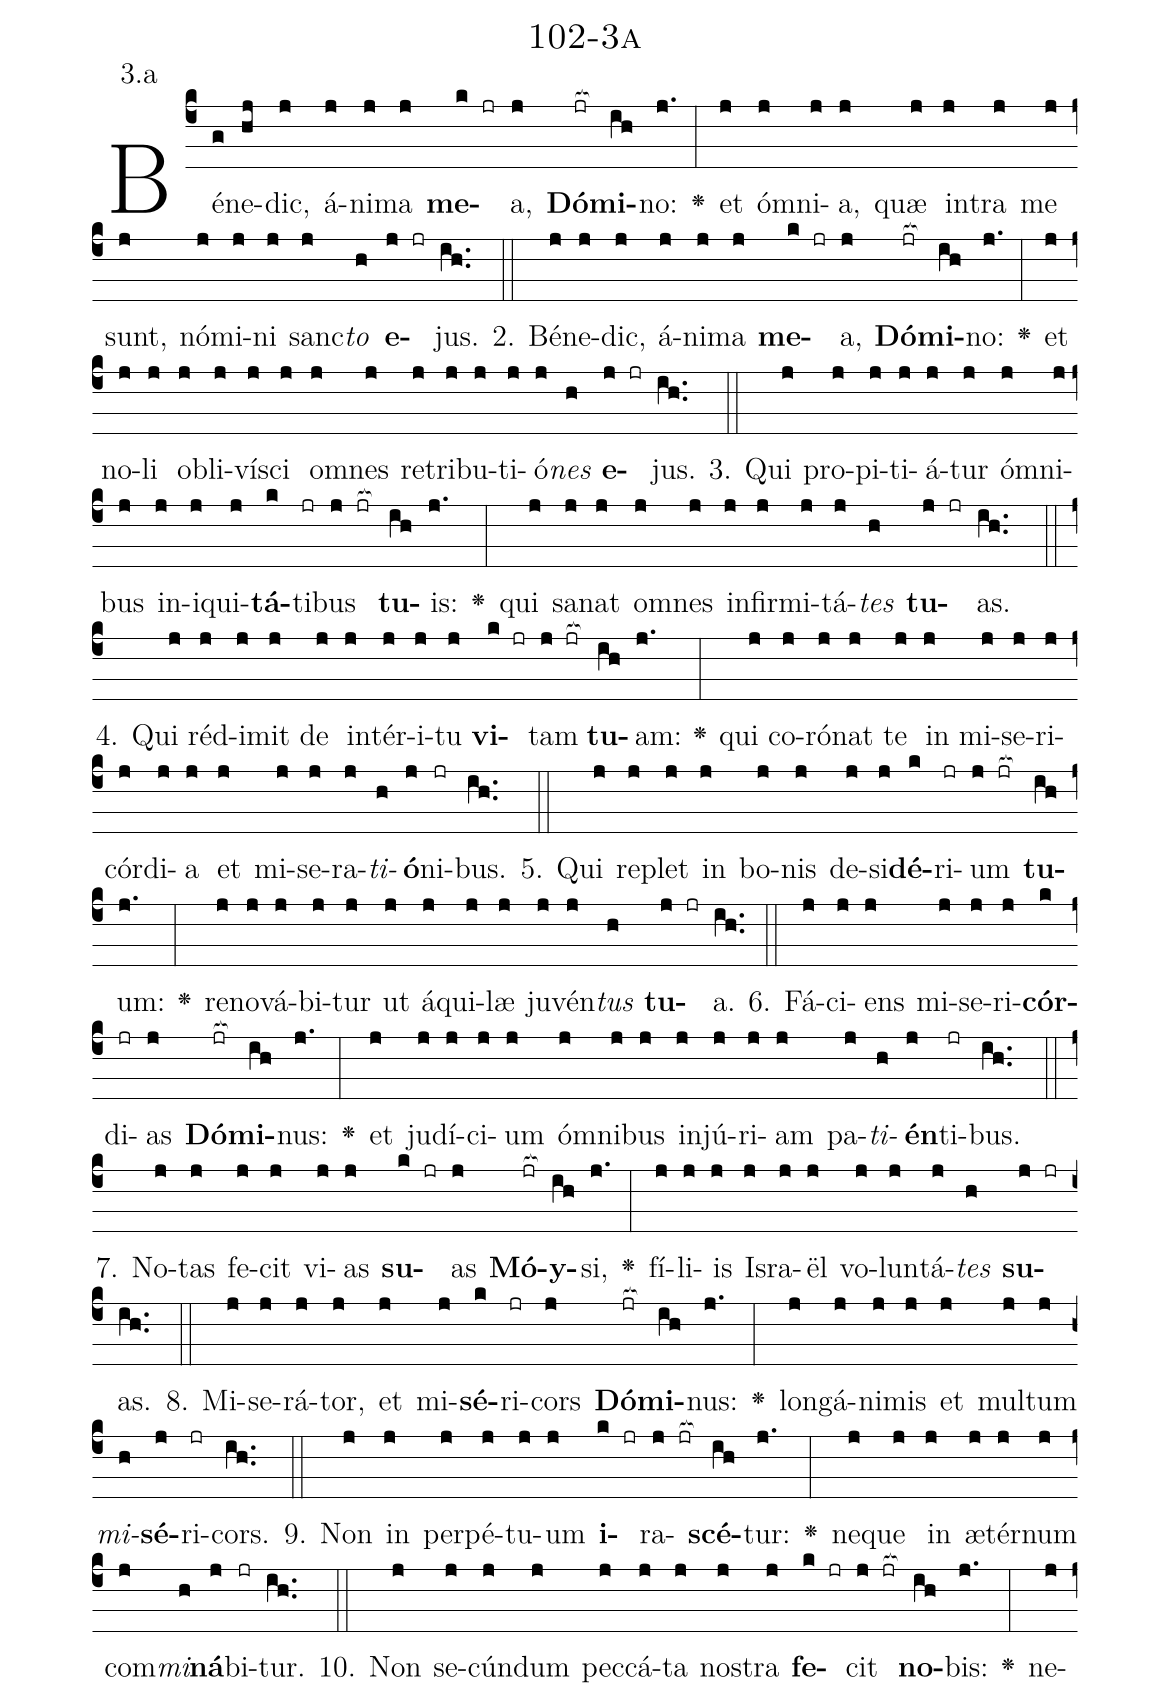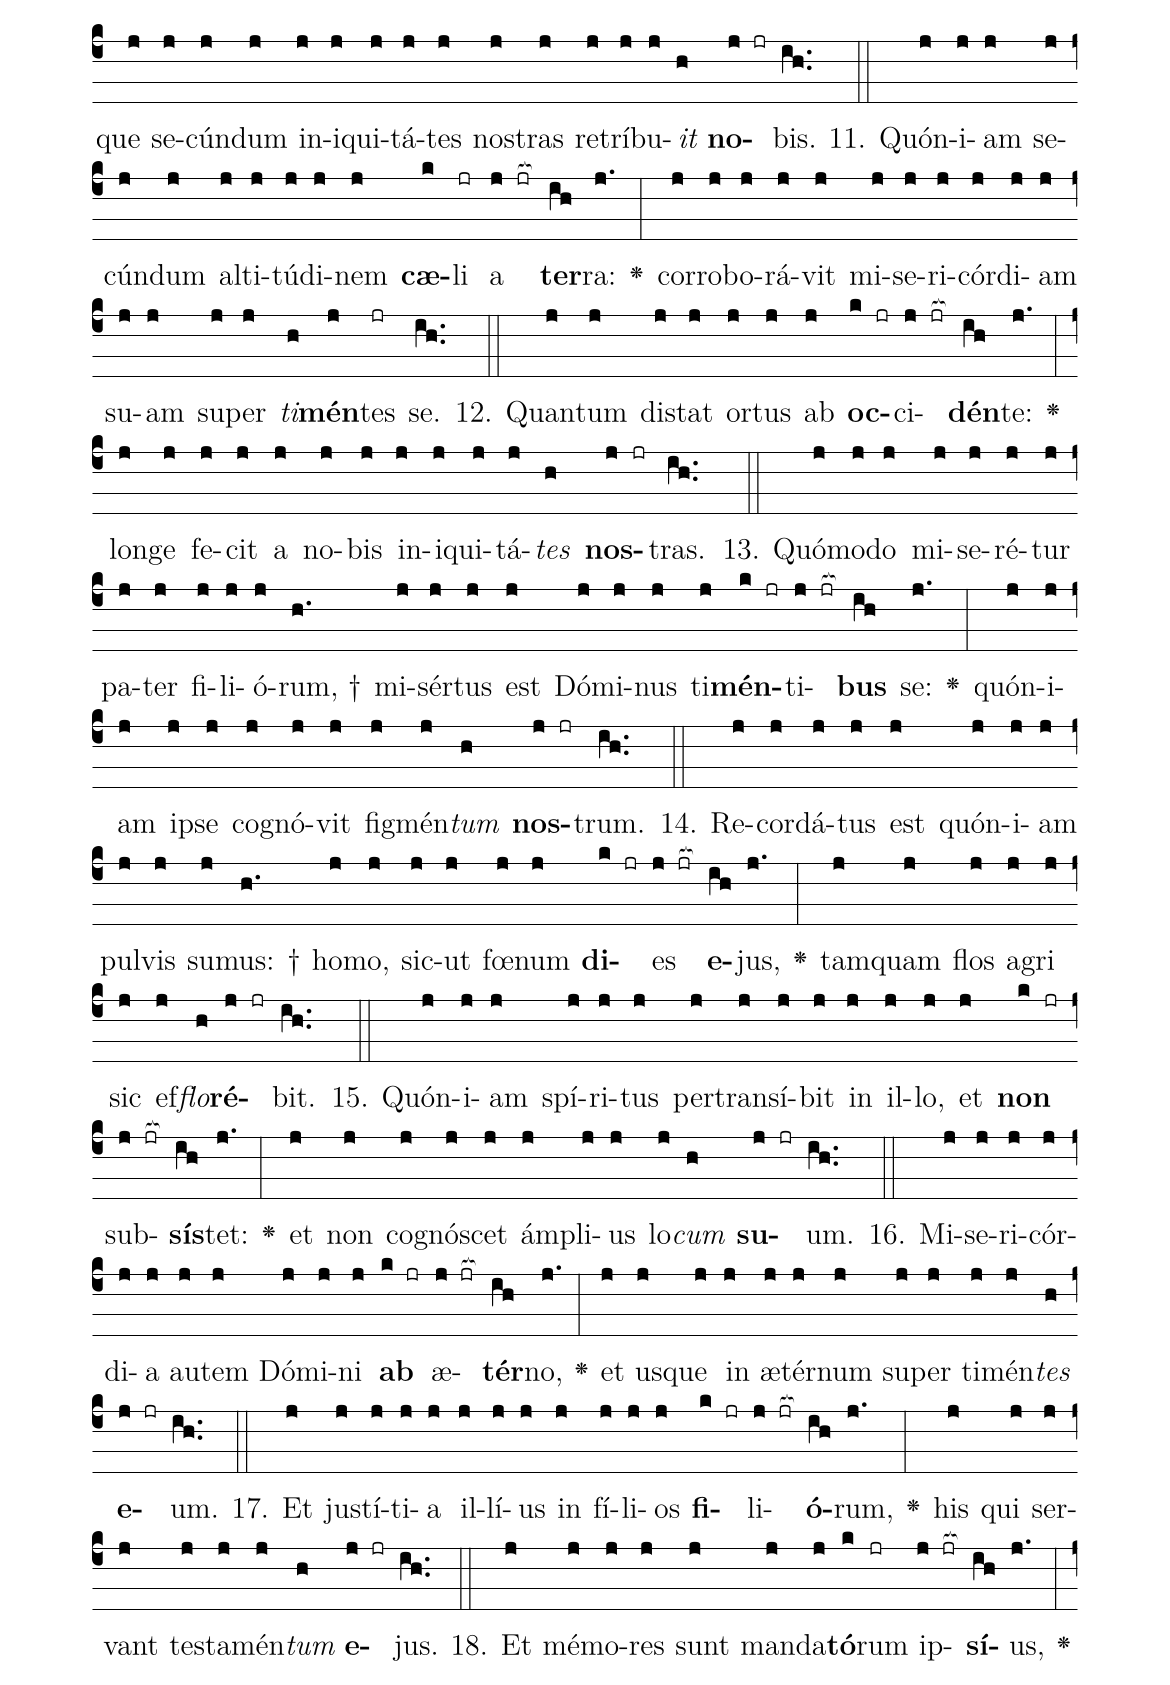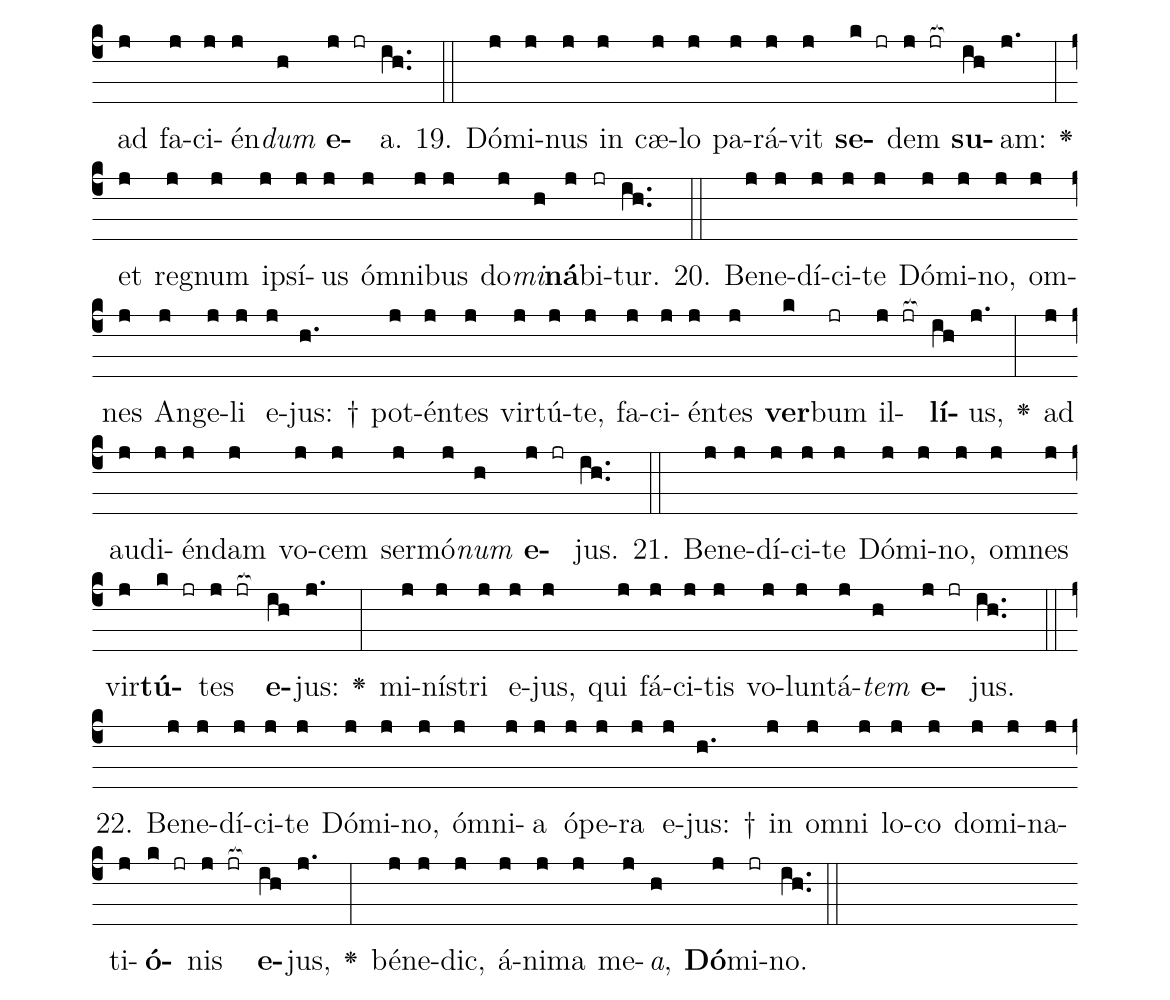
name: 102-3a;
annotation: 3.a;
%%
(c4)Bé(g)ne(hj)dic,(j) á(j)ni(j)ma(j) <b>me</b>(k jr)a,(j) <b>Dó</b>(jr[ocb:1{])<b>mi</b>(ih[ocb:0}])no:(j.) <v>\greheightstar</v>(:) et(j) óm(j)ni(j)a,(j) quæ(j) in(j)tra(j) me(j) sunt,(j) nó(j)mi(j)ni(j) sanc(j)<i>to</i>(h) <b>e</b>(j jr)jus.(ih..) (::)
2. Bé(j)ne(j)dic,(j) á(j)ni(j)ma(j) <b>me</b>(k jr)a,(j) <b>Dó</b>(jr[ocb:1{])<b>mi</b>(ih[ocb:0}])no:(j.) <v>\greheightstar</v>(:) et(j) no(j)li(j) ob(j)li(j)ví(j)sci(j) om(j)nes(j) re(j)tri(j)bu(j)ti(j)ó(j)<i>nes</i>(h) <b>e</b>(j jr)jus.(ih..) (::)
3. Qui(j) pro(j)pi(j)ti(j)á(j)tur(j) óm(j)ni(j)bus(j) in(j)i(j)qui(j)<b>tá</b>(k)ti(jr)bus(j jr[ocb:1{]) <b>tu</b>(ih[ocb:0}])is:(j.) <v>\greheightstar</v>(:) qui(j) sa(j)nat(j) om(j)nes(j) in(j)fir(j)mi(j)tá(j)<i>tes</i>(h) <b>tu</b>(j jr)as.(ih..) (::)
4. Qui(j) réd(j)i(j)mit(j) de(j) in(j)tér(j)i(j)tu(j) <b>vi</b>(k jr)tam(j jr[ocb:1{]) <b>tu</b>(ih[ocb:0}])am:(j.) <v>\greheightstar</v>(:) qui(j) co(j)ró(j)nat(j) te(j) in(j) mi(j)se(j)ri(j)cór(j)di(j)a(j) et(j) mi(j)se(j)ra(j)<i>ti</i>(h)<b>ó</b>(j)ni(jr)bus.(ih..) (::)
5. Qui(j) re(j)plet(j) in(j) bo(j)nis(j) de(j)si(j)<b>dé</b>(k)ri(jr)um(j jr[ocb:1{]) <b>tu</b>(ih[ocb:0}])um:(j.) <v>\greheightstar</v>(:) re(j)no(j)vá(j)bi(j)tur(j) ut(j) á(j)qui(j)læ(j) ju(j)vén(j)<i>tus</i>(h) <b>tu</b>(j jr)a.(ih..) (::)
6. Fá(j)ci(j)ens(j) mi(j)se(j)ri(j)<b>cór</b>(k)di(jr)as(j) <b>Dó</b>(jr[ocb:1{])<b>mi</b>(ih[ocb:0}])nus:(j.) <v>\greheightstar</v>(:) et(j) ju(j)dí(j)ci(j)um(j) óm(j)ni(j)bus(j) in(j)jú(j)ri(j)am(j) pa(j)<i>ti</i>(h)<b>én</b>(j)ti(jr)bus.(ih..) (::)
7. No(j)tas(j) fe(j)cit(j) vi(j)as(j) <b>su</b>(k jr)as(j) <b>Mó</b>(jr[ocb:1{])<b>y</b>(ih[ocb:0}])si,(j.) <v>\greheightstar</v>(:) fí(j)li(j)is(j) Is(j)ra(j)ël(j) vo(j)lun(j)tá(j)<i>tes</i>(h) <b>su</b>(j jr)as.(ih..) (::)
8. Mi(j)se(j)rá(j)tor,(j) et(j) mi(j)<b>sé</b>(k)ri(jr)cors(j) <b>Dó</b>(jr[ocb:1{])<b>mi</b>(ih[ocb:0}])nus:(j.) <v>\greheightstar</v>(:) long(j)á(j)ni(j)mis(j) et(j) mul(j)tum(j) <i>mi</i>(h)<b>sé</b>(j)ri(jr)cors.(ih..) (::)
9. Non(j) in(j) per(j)pé(j)tu(j)um(j) <b>i</b>(k jr)ra(j jr[ocb:1{])<b>scé</b>(ih[ocb:0}])tur:(j.) <v>\greheightstar</v>(:) ne(j)que(j) in(j) æ(j)tér(j)num(j) com(j)<i>mi</i>(h)<b>ná</b>(j)bi(jr)tur.(ih..) (::)
10. Non(j) se(j)cún(j)dum(j) pec(j)cá(j)ta(j) nos(j)tra(j) <b>fe</b>(k jr)cit(j jr[ocb:1{]) <b>no</b>(ih[ocb:0}])bis:(j.) <v>\greheightstar</v>(:) ne(j)que(j) se(j)cún(j)dum(j) in(j)i(j)qui(j)tá(j)tes(j) nos(j)tras(j) re(j)trí(j)bu(j)<i>it</i>(h) <b>no</b>(j jr)bis.(ih..) (::)
11. Quón(j)i(j)am(j) se(j)cún(j)dum(j) al(j)ti(j)tú(j)di(j)nem(j) <b>cæ</b>(k)li(jr) a(j jr[ocb:1{]) <b>ter</b>(ih[ocb:0}])ra:(j.) <v>\greheightstar</v>(:) cor(j)ro(j)bo(j)rá(j)vit(j) mi(j)se(j)ri(j)cór(j)di(j)am(j) su(j)am(j) su(j)per(j) <i>ti</i>(h)<b>mén</b>(j)tes(jr) se.(ih..) (::)
12. Quan(j)tum(j) di(j)stat(j) or(j)tus(j) ab(j) <b>oc</b>(k jr)ci(j jr[ocb:1{])<b>dén</b>(ih[ocb:0}])te:(j.) <v>\greheightstar</v>(:) lon(j)ge(j) fe(j)cit(j) a(j) no(j)bis(j) in(j)i(j)qui(j)tá(j)<i>tes</i>(h) <b>nos</b>(j jr)tras.(ih..) (::)
13. Quó(j)mo(j)do(j) mi(j)se(j)ré(j)tur(j) pa(j)ter(j) fi(j)li(j)ó(j)rum, †(h.) mi(j)sér(j)tus(j) est(j) Dó(j)mi(j)nus(j) ti(j)<b>mén</b>(k jr)ti(j jr[ocb:1{])<b>bus</b>(ih[ocb:0}]) se:(j.) <v>\greheightstar</v>(:) quón(j)i(j)am(j) ip(j)se(j) co(j)gnó(j)vit(j) fig(j)mén(j)<i>tum</i>(h) <b>nos</b>(j jr)trum.(ih..) (::)
14. Re(j)cor(j)dá(j)tus(j) est(j) quón(j)i(j)am(j) pul(j)vis(j) su(j)mus: †(h.) ho(j)mo,(j) sic(j)ut(j) fœ(j)num(j) <b>di</b>(k jr)es(j jr[ocb:1{]) <b>e</b>(ih[ocb:0}])jus,(j.) <v>\greheightstar</v>(:) tam(j)quam(j) flos(j) a(j)gri(j) sic(j) ef(j)<i>flo</i>(h)<b>ré</b>(j jr)bit.(ih..) (::)
15. Quón(j)i(j)am(j) spí(j)ri(j)tus(j) per(j)trans(j)í(j)bit(j) in(j) il(j)lo,(j) et(j) <b>non</b>(k jr) sub(j jr[ocb:1{])<b>sís</b>(ih[ocb:0}])tet:(j.) <v>\greheightstar</v>(:) et(j) non(j) co(j)gnó(j)scet(j) ám(j)pli(j)us(j) lo(j)<i>cum</i>(h) <b>su</b>(j jr)um.(ih..) (::)
16. Mi(j)se(j)ri(j)cór(j)di(j)a(j) au(j)tem(j) Dó(j)mi(j)ni(j) <b>ab</b>(k jr) æ(j jr[ocb:1{])<b>tér</b>(ih[ocb:0}])no,(j.) <v>\greheightstar</v>(:) et(j) us(j)que(j) in(j) æ(j)tér(j)num(j) su(j)per(j) ti(j)mén(j)<i>tes</i>(h) <b>e</b>(j jr)um.(ih..) (::)
17. Et(j) jus(j)tí(j)ti(j)a(j) il(j)lí(j)us(j) in(j) fí(j)li(j)os(j) <b>fi</b>(k jr)li(j jr[ocb:1{])<b>ó</b>(ih[ocb:0}])rum,(j.) <v>\greheightstar</v>(:) his(j) qui(j) ser(j)vant(j) tes(j)ta(j)mén(j)<i>tum</i>(h) <b>e</b>(j jr)jus.(ih..) (::)
18. Et(j) mé(j)mo(j)res(j) sunt(j) man(j)da(j)<b>tó</b>(k)rum(jr) ip(j jr[ocb:1{])<b>sí</b>(ih[ocb:0}])us,(j.) <v>\greheightstar</v>(:) ad(j) fa(j)ci(j)én(j)<i>dum</i>(h) <b>e</b>(j jr)a.(ih..) (::)
19. Dó(j)mi(j)nus(j) in(j) cæ(j)lo(j) pa(j)rá(j)vit(j) <b>se</b>(k jr)dem(j jr[ocb:1{]) <b>su</b>(ih[ocb:0}])am:(j.) <v>\greheightstar</v>(:) et(j) re(j)gnum(j) ip(j)sí(j)us(j) óm(j)ni(j)bus(j) do(j)<i>mi</i>(h)<b>ná</b>(j)bi(jr)tur.(ih..) (::)
20. Be(j)ne(j)dí(j)ci(j)te(j) Dó(j)mi(j)no,(j) om(j)nes(j) An(j)ge(j)li(j) e(j)jus: †(h.) pot(j)én(j)tes(j) vir(j)tú(j)te,(j) fa(j)ci(j)én(j)tes(j) <b>ver</b>(k)bum(jr) il(j jr[ocb:1{])<b>lí</b>(ih[ocb:0}])us,(j.) <v>\greheightstar</v>(:) ad(j) au(j)di(j)én(j)dam(j) vo(j)cem(j) ser(j)mó(j)<i>num</i>(h) <b>e</b>(j jr)jus.(ih..) (::)
21. Be(j)ne(j)dí(j)ci(j)te(j) Dó(j)mi(j)no,(j) om(j)nes(j) vir(j)<b>tú</b>(k jr)tes(j jr[ocb:1{]) <b>e</b>(ih[ocb:0}])jus:(j.) <v>\greheightstar</v>(:) mi(j)nís(j)tri(j) e(j)jus,(j) qui(j) fá(j)ci(j)tis(j) vo(j)lun(j)tá(j)<i>tem</i>(h) <b>e</b>(j jr)jus.(ih..) (::)
22. Be(j)ne(j)dí(j)ci(j)te(j) Dó(j)mi(j)no,(j) óm(j)ni(j)a(j) ó(j)pe(j)ra(j) e(j)jus: †(h.) in(j) om(j)ni(j) lo(j)co(j) do(j)mi(j)na(j)ti(j)<b>ó</b>(k jr)nis(j jr[ocb:1{]) <b>e</b>(ih[ocb:0}])jus,(j.) <v>\greheightstar</v>(:) bé(j)ne(j)dic,(j) á(j)ni(j)ma(j) me(j)<i>a</i>,(h) <b>Dó</b>(j)mi(jr)no.(ih..) (::)
